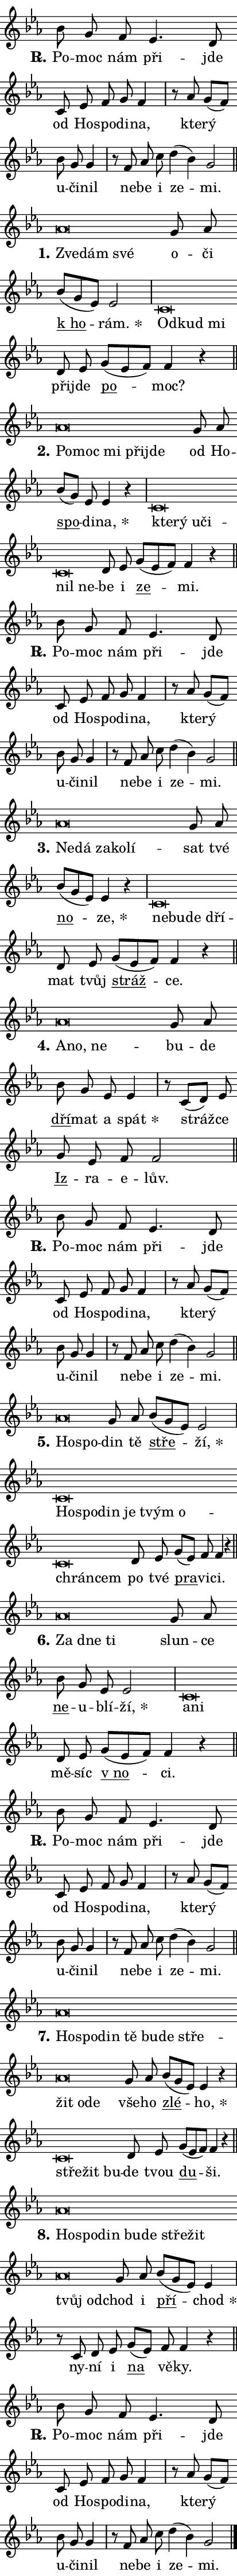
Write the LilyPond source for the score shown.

\version "2.22.1"
\header { tagline = "" }
\paper {
  indent = 0\cm
  top-margin = 0\cm
  right-margin = 0\cm
  bottom-margin = 0\cm
  left-margin = 0\cm
  paper-width = 7\cm
  page-breaking = #ly:one-page-breaking
  system-system-spacing.basic-distance = #11
  score-system-spacing.basic-distance = #11.3
  ragged-last = ##f
}


%% Author: Thomas Morley
%% https://lists.gnu.org/archive/html/lilypond-user/2020-05/msg00002.html
#(define (line-position grob)
"Returns position of @var[grob} in current system:
   @code{'start}, if at first time-step
   @code{'end}, if at last time-step
   @code{'middle} otherwise
"
  (let* ((col (ly:item-get-column grob))
         (ln (ly:grob-object col 'left-neighbor))
         (rn (ly:grob-object col 'right-neighbor))
         (col-to-check-left (if (ly:grob? ln) ln col))
         (col-to-check-right (if (ly:grob? rn) rn col))
         (break-dir-left
           (and
             (ly:grob-property col-to-check-left 'non-musical #f)
             (ly:item-break-dir col-to-check-left)))
         (break-dir-right
           (and
             (ly:grob-property col-to-check-right 'non-musical #f)
             (ly:item-break-dir col-to-check-right))))
        (cond ((eqv? 1 break-dir-left) 'start)
              ((eqv? -1 break-dir-right) 'end)
              (else 'middle))))

#(define (tranparent-at-line-position vctor)
  (lambda (grob)
  "Relying on @code{line-position} select the relevant enry from @var{vctor}.
Used to determine transparency,"
    (case (line-position grob)
      ((end) (not (vector-ref vctor 0)))
      ((middle) (not (vector-ref vctor 1)))
      ((start) (not (vector-ref vctor 2))))))

noteHeadBreakVisibility =
#(define-music-function (break-visibility)(vector?)
"Makes @code{NoteHead}s transparent relying on @var{break-visibility}"
#{
  \override NoteHead.transparent =
    #(tranparent-at-line-position break-visibility)
#})

#(define delete-ledgers-for-transparent-note-heads
  (lambda (grob)
    "Reads whether a @code{NoteHead} is transparent.
If so this @code{NoteHead} is removed from @code{'note-heads} from
@var{grob}, which is supposed to be @code{LedgerLineSpanner}.
As a result ledgers are not printed for this @code{NoteHead}"
    (let* ((nhds-array (ly:grob-object grob 'note-heads))
           (nhds-list
             (if (ly:grob-array? nhds-array)
                 (ly:grob-array->list nhds-array)
                 '()))
           ;; Relies on the transparent-property being done before
           ;; Staff.LedgerLineSpanner.after-line-breaking is executed.
           ;; This is fragile ...
           (to-keep
             (remove
               (lambda (nhd)
                 (ly:grob-property nhd 'transparent #f))
               nhds-list)))
      ;; TODO find a better method to iterate over grob-arrays, similiar
      ;; to filter/remove etc for lists
      ;; For now rebuilt from scratch
      (set! (ly:grob-object grob 'note-heads)  '())
      (for-each
        (lambda (nhd)
          (ly:pointer-group-interface::add-grob grob 'note-heads nhd))
        to-keep))))

hideNotes = {
  \noteHeadBreakVisibility #begin-of-line-visible
}
unHideNotes = {
  \noteHeadBreakVisibility #all-visible
}

% work-around for resetting accidentals
% https://lilypond.org/doc/v2.23/Documentation/notation/displaying-rhythms#unmetered-music
cadenzaMeasure = {
  \cadenzaOff
  \partial 1024 s1024
  \cadenzaOn
}

#(define-markup-command (accent layout props text) (markup?)
  "Underline accented syllable"
  (interpret-markup layout props
    #{\markup \override #'(offset . 4.3) \underline { #text }#}))

responsum = \markup \concat {
  "R" \hspace #-1.05 \path #0.1 #'((moveto 0 0.07) (lineto 0.9 0.8)) \hspace #0.05 "."
}

\layout {
    \context {
        \Staff
        \remove "Time_signature_engraver"
        \override LedgerLineSpanner.after-line-breaking = #delete-ledgers-for-transparent-note-heads
    }
    \context {
        \Voice {
            \override NoteHead.output-attributes = #'((class . "notehead"))
            \override Hairpin.height = #0.55
        }
    }
    \context {
        \Lyrics {
            \override StanzaNumber.output-attributes = #'((class . "stanzanumber"))
            \override LyricSpace.minimum-distance = #0.9
            \override LyricText.font-name = #"TeX Gyre Schola"
            \override LyricText.font-size = 1
            \override StanzaNumber.font-name = #"TeX Gyre Schola Bold"
            \override StanzaNumber.font-size = 1
        }
    }
}

% magnetic-lyrics.ily
%
%   written by
%     Jean Abou Samra <jean@abou-samra.fr>
%     Werner Lemberg <wl@gnu.org>
%
%   adapted by
%     Jiri Hon <jiri.hon@gmail.com>
%
% Version 2022-Apr-15

% https://www.mail-archive.com/lilypond-user@gnu.org/msg149350.html

#(define (Left_hyphen_pointer_engraver context)
   "Collect syllable-hyphen-syllable occurrences in lyrics and store
them in properties.  This engraver only looks to the left.  For
example, if the lyrics input is @code{foo -- bar}, it does the
following.

@itemize @bullet
@item
Set the @code{text} property of the @code{LyricHyphen} grob between
@q{foo} and @q{bar} to @code{foo}.

@item
Set the @code{left-hyphen} property of the @code{LyricText} grob with
text @q{foo} to the @code{LyricHyphen} grob between @q{foo} and
@q{bar}.
@end itemize

Use this auxiliary engraver in combination with the
@code{lyric-@/text::@/apply-@/magnetic-@/offset!} hook."
   (let ((hyphen #f)
         (text #f))
     (make-engraver
      (acknowledgers
       ((lyric-syllable-interface engraver grob source-engraver)
        (set! text grob)))
      (end-acknowledgers
       ((lyric-hyphen-interface engraver grob source-engraver)
        ;(when (not (grob::has-interface grob 'lyric-space-interface))
          (set! hyphen grob)));)
      ((stop-translation-timestep engraver)
       (when (and text hyphen)
         (ly:grob-set-object! text 'left-hyphen hyphen))
       (set! text #f)
       (set! hyphen #f)))))

#(define (lyric-text::apply-magnetic-offset! grob)
   "If the space between two syllables is less than the value in
property @code{LyricText@/.details@/.squash-threshold}, move the right
syllable to the left so that it gets concatenated with the left
syllable.

Use this function as a hook for
@code{LyricText@/.after-@/line-@/breaking} if the
@code{Left_@/hyphen_@/pointer_@/engraver} is active."
   (let ((hyphen (ly:grob-object grob 'left-hyphen #f)))
     (when hyphen
       (let ((left-text (ly:spanner-bound hyphen LEFT)))
         (when (grob::has-interface left-text 'lyric-syllable-interface)
           (let* ((common (ly:grob-common-refpoint grob left-text X))
                  (this-x-ext (ly:grob-extent grob common X))
                  (left-x-ext
                   (begin
                     ;; Trigger magnetism for left-text.
                     (ly:grob-property left-text 'after-line-breaking)
                     (ly:grob-extent left-text common X)))
                  ;; `delta` is the gap width between two syllables.
                  (delta (- (interval-start this-x-ext)
                            (interval-end left-x-ext)))
                  (details (ly:grob-property grob 'details))
                  (threshold (assoc-get 'squash-threshold details 0.2)))
             (when (< delta threshold)
               (let* (;; We have to manipulate the input text so that
                      ;; ligatures crossing syllable boundaries are not
                      ;; disabled.  For languages based on the Latin
                      ;; script this is essentially a beautification.
                      ;; However, for non-Western scripts it can be a
                      ;; necessity.
                      (lt (ly:grob-property left-text 'text))
                      (rt (ly:grob-property grob 'text))
                      (is-space (grob::has-interface hyphen 'lyric-space-interface))
                      (space (if is-space " " ""))
                      (space-markup (grob-interpret-markup grob " "))
                      (space-size (interval-length (ly:stencil-extent space-markup X)))
                      (extra-delta (if is-space space-size 0))
                      ;; Append new syllable.
                      (ltrt-space (if (and (string? lt) (string? rt))
                                (string-append lt space rt)
                                (make-concat-markup (list lt space rt))))
                      ;; Right-align `ltrt` to the right side.
                      (ltrt-space-markup (grob-interpret-markup
                               grob
                               (make-translate-markup
                                (cons (interval-length this-x-ext) 0)
                                (make-right-align-markup ltrt-space)))))
                 (begin
                   ;; Don't print `left-text`.
                   (ly:grob-set-property! left-text 'stencil #f)
                   ;; Set text and stencil (which holds all collected
                   ;; syllables so far) and shift it to the left.
                   (ly:grob-set-property! grob 'text ltrt-space)
                   (ly:grob-set-property! grob 'stencil ltrt-space-markup)
                   (ly:grob-translate-axis! grob (- (- delta extra-delta)) X))))))))))


#(define (lyric-hyphen::displace-bounds-first grob)
   ;; Make very sure this callback isn't triggered too early.
   (let ((left (ly:spanner-bound grob LEFT))
         (right (ly:spanner-bound grob RIGHT)))
     (ly:grob-property left 'after-line-breaking)
     (ly:grob-property right 'after-line-breaking)
     (ly:lyric-hyphen::print grob)))

squashThreshold = #0.4

\layout {
  \context {
    \Lyrics
    \consists #Left_hyphen_pointer_engraver
    \override LyricText.after-line-breaking =
      #lyric-text::apply-magnetic-offset!
    \override LyricHyphen.stencil = #lyric-hyphen::displace-bounds-first
    \override LyricText.details.squash-threshold = \squashThreshold
    \override LyricHyphen.minimum-distance = 0
    \override LyricHyphen.minimum-length = \squashThreshold
  }
}

squash = \override LyricText.details.squash-threshold = 9999
unSquash = \override LyricText.details.squash-threshold = \squashThreshold

left = \override LyricText.self-alignment-X = #LEFT
unLeft = \revert LyricText.self-alignment-X

starOffset = #(lambda (grob) 
                (let ((x_offset (ly:self-alignment-interface::aligned-on-x-parent grob)))
                  (if (= x_offset 0) 0 (+ x_offset 1.2))))

star = #(define-music-function (syllable)(string?)
"Append star separator at the end of a syllable"
#{
  \once \override LyricText.X-offset = #starOffset
  \lyricmode { \markup {
    #syllable
    \override #'((font-name . "TeX Gyre Schola Bold")) \hspace #0.2 \lower #0.65 \larger "*"
  } }
#})

starAccent = #(define-music-function (syllable)(string?)
"Append star separator at the end of a syllable and make accent"
#{
  \once \override LyricText.X-offset = #starOffset
  \lyricmode { \markup {
    \accent #syllable
    \override #'((font-name . "TeX Gyre Schola Bold")) \hspace #0.2 \lower #0.65 \larger "*"
  } }
#})

breath = #(define-music-function (syllable)(string?)
"Append breathing indicator at the end of a syllable"
#{
  \lyricmode { \markup { #syllable "+" } }
#})

optionalBreath = #(define-music-function (syllable)(string?)
"Append optional breathing indicator at the end of a syllable"
#{
  \lyricmode { \markup { #syllable "(+)" } }
#})


\score {
    <<
        \new Voice = "melody" { \cadenzaOn \key es \major \relative { bes'8 g f es4. d8 \bar "" c es f g f4 \cadenzaMeasure \bar "|" r8 as g[( f)] \bar "" bes8 g g4 \cadenzaMeasure \bar "|" r8 f as c \bar "" d4( bes) g2 \cadenzaMeasure \bar "||" \break } }
        \new Lyrics \lyricsto "melody" { \lyricmode { \set stanza = \responsum
Po -- moc nám při -- jde od Ho -- spo -- di -- na, kte -- rý u -- či -- nil ne -- be i ze -- mi. } }
    >>
    \layout {}
}

\score {
    <<
        \new Voice = "melody" { \cadenzaOn \key es \major \relative { as'\breve*1/16 \hideNotes \breve*1/16 \breve*1/16 \bar "" \unHideNotes g8 as \bar "" bes[( g es)] es2 \cadenzaMeasure \bar "|" c\breve*1/16 \hideNotes \breve*1/16 \breve*1/16 \bar "" \unHideNotes d8 es \bar "" g[( es f)] f4 r \cadenzaMeasure \bar "||" \break } }
        \new Lyrics \lyricsto "melody" { \lyricmode { \set stanza = "1."
\left Zve -- \squash dám své \unLeft \unSquash o -- či \markup \accent "k ho" -- \star rám. \left Od -- \squash kud mi \unLeft \unSquash při -- jde \markup \accent po -- moc? } }
    >>
    \layout {}
}

\score {
    <<
        \new Voice = "melody" { \cadenzaOn \key es \major \relative { as'\breve*1/16 \hideNotes \breve*1/16 \bar "" \breve*1/16 \bar "" \breve*1/16 \breve*1/16 \bar "" \unHideNotes g8 as \bar "" bes[( g)] es es4 r \cadenzaMeasure \bar "|" c\breve*1/16 \hideNotes \breve*1/16 \bar "" \breve*1/16 \bar "" \breve*1/16 \bar "" \breve*1/16 \breve*1/16 \bar "" \unHideNotes d8 es \bar "" g[( es f)] f4 r \cadenzaMeasure \bar "||" \break } }
        \new Lyrics \lyricsto "melody" { \lyricmode { \set stanza = "2."
\left Po -- \squash moc mi při -- jde \unLeft \unSquash od Ho -- \markup \accent spo -- di -- \star na, \left kte -- \squash rý u -- či -- nil ne -- \unLeft \unSquash be i \markup \accent ze -- mi. } }
    >>
    \layout {}
}

\score {
    <<
        \new Voice = "melody" { \cadenzaOn \key es \major \relative { bes'8 g f es4. d8 \bar "" c es f g f4 \cadenzaMeasure \bar "|" r8 as g[( f)] \bar "" bes8 g g4 \cadenzaMeasure \bar "|" r8 f as c \bar "" d4( bes) g2 \cadenzaMeasure \bar "||" \break } }
        \new Lyrics \lyricsto "melody" { \lyricmode { \set stanza = \responsum
Po -- moc nám při -- jde od Ho -- spo -- di -- na, kte -- rý u -- či -- nil ne -- be i ze -- mi. } }
    >>
    \layout {}
}

\score {
    <<
        \new Voice = "melody" { \cadenzaOn \key es \major \relative { as'\breve*1/16 \hideNotes \breve*1/16 \bar "" \breve*1/16 \bar "" \breve*1/16 \breve*1/16 \bar "" \unHideNotes g8 as \bar "" bes[( g es)] es4 r \cadenzaMeasure \bar "|" c\breve*1/16 \hideNotes \breve*1/16 \bar "" \breve*1/16 \breve*1/16 \bar "" \unHideNotes d8 es \bar "" g[( es f)] f4 r \cadenzaMeasure \bar "||" \break } }
        \new Lyrics \lyricsto "melody" { \lyricmode { \set stanza = "3."
\left Ne -- \squash dá za -- ko -- lí -- \unLeft \unSquash sat tvé \markup \accent no -- \star ze, \left ne -- \squash bu -- de dří -- \unLeft \unSquash mat tvůj \markup \accent stráž -- ce. } }
    >>
    \layout {}
}

\score {
    <<
        \new Voice = "melody" { \cadenzaOn \key es \major \relative { as'\breve*1/16 \hideNotes \breve*1/16 \breve*1/16 \bar "" \unHideNotes g8 as \bar "" bes g es es4 \cadenzaMeasure \bar "|" r8 c8[( d8)] es \bar "" g es f f2 \cadenzaMeasure \bar "||" \break } }
        \new Lyrics \lyricsto "melody" { \lyricmode { \set stanza = "4."
\left A -- \squash no, ne -- \unLeft \unSquash bu -- de \markup \accent dří -- mat a \star spát stráž -- ce \markup \accent Iz -- ra -- e -- lův. } }
    >>
    \layout {}
}

\score {
    <<
        \new Voice = "melody" { \cadenzaOn \key es \major \relative { bes'8 g f es4. d8 \bar "" c es f g f4 \cadenzaMeasure \bar "|" r8 as g[( f)] \bar "" bes8 g g4 \cadenzaMeasure \bar "|" r8 f as c \bar "" d4( bes) g2 \cadenzaMeasure \bar "||" \break } }
        \new Lyrics \lyricsto "melody" { \lyricmode { \set stanza = \responsum
Po -- moc nám při -- jde od Ho -- spo -- di -- na, kte -- rý u -- či -- nil ne -- be i ze -- mi. } }
    >>
    \layout {}
}

\score {
    <<
        \new Voice = "melody" { \cadenzaOn \key es \major \relative { as'\breve*1/16 \hideNotes \breve*1/16 \bar "" \unHideNotes g8 as \bar "" bes[( g es)] es2 \cadenzaMeasure \bar "|" c\breve*1/16 \hideNotes \breve*1/16 \bar "" \breve*1/16 \bar "" \breve*1/16 \bar "" \breve*1/16 \bar "" \breve*1/16 \bar "" \breve*1/16 \breve*1/16 \bar "" \unHideNotes d8 es \bar "" g[( es)] f f4 r \cadenzaMeasure \bar "||" \break } }
        \new Lyrics \lyricsto "melody" { \lyricmode { \set stanza = "5."
\left Ho -- \squash spo -- \unLeft \unSquash din tě \markup \accent stře -- \star ží, \left Ho -- \squash spo -- din je tvým o -- chrán -- cem \unLeft \unSquash po tvé \markup \accent pra -- vi -- ci. } }
    >>
    \layout {}
}

\score {
    <<
        \new Voice = "melody" { \cadenzaOn \key es \major \relative { as'\breve*1/16 \hideNotes \breve*1/16 \breve*1/16 \bar "" \unHideNotes g8 as \bar "" bes g es es2 \cadenzaMeasure \bar "|" c\breve*1/16 \hideNotes \breve*1/16 \bar "" \unHideNotes d8 es \bar "" g[( es f)] f4 r \cadenzaMeasure \bar "||" \break } }
        \new Lyrics \lyricsto "melody" { \lyricmode { \set stanza = "6."
\left Za \squash dne ti \unLeft \unSquash slun -- ce \markup \accent ne -- u -- blí -- \star ží, \left a -- \squash ni \unLeft \unSquash mě -- síc \markup \accent "v no" -- ci. } }
    >>
    \layout {}
}

\score {
    <<
        \new Voice = "melody" { \cadenzaOn \key es \major \relative { bes'8 g f es4. d8 \bar "" c es f g f4 \cadenzaMeasure \bar "|" r8 as g[( f)] \bar "" bes8 g g4 \cadenzaMeasure \bar "|" r8 f as c \bar "" d4( bes) g2 \cadenzaMeasure \bar "||" \break } }
        \new Lyrics \lyricsto "melody" { \lyricmode { \set stanza = \responsum
Po -- moc nám při -- jde od Ho -- spo -- di -- na, kte -- rý u -- či -- nil ne -- be i ze -- mi. } }
    >>
    \layout {}
}

\score {
    <<
        \new Voice = "melody" { \cadenzaOn \key es \major \relative { as'\breve*1/16 \hideNotes \breve*1/16 \bar "" \breve*1/16 \bar "" \breve*1/16 \bar "" \breve*1/16 \bar "" \breve*1/16 \bar "" \breve*1/16 \bar "" \breve*1/16 \bar "" \breve*1/16 \breve*1/16 \bar "" \unHideNotes g8 as \bar "" bes[( g es)] es4 r \cadenzaMeasure \bar "|" c\breve*1/16 \hideNotes \breve*1/16 \breve*1/16 \bar "" \unHideNotes d8 es \bar "" g[( es f)] f4 r \cadenzaMeasure \bar "||" \break } }
        \new Lyrics \lyricsto "melody" { \lyricmode { \set stanza = "7."
\left Ho -- \squash spo -- din tě bu -- de stře -- žit o -- de \unLeft \unSquash vše -- ho \markup \accent zlé -- \star ho, \left stře -- \squash žit bu -- \unLeft \unSquash de tvou \markup \accent du -- ši. } }
    >>
    \layout {}
}

\score {
    <<
        \new Voice = "melody" { \cadenzaOn \key es \major \relative { as'\breve*1/16 \hideNotes \breve*1/16 \bar "" \breve*1/16 \bar "" \breve*1/16 \bar "" \breve*1/16 \bar "" \breve*1/16 \bar "" \breve*1/16 \bar "" \breve*1/16 \breve*1/16 \bar "" \unHideNotes g8 as \bar "" bes[( g es)] es4 \cadenzaMeasure \bar "|" r8 c d8 es \bar "" g[( es)] f f4 r \cadenzaMeasure \bar "||" \break } }
        \new Lyrics \lyricsto "melody" { \lyricmode { \set stanza = "8."
\left Ho -- \squash spo -- din bu -- de stře -- žit tvůj od -- \unLeft \unSquash chod i \markup \accent pří -- \star chod ny -- ní i \markup \accent na vě -- ky. } }
    >>
    \layout {}
}

\score {
    <<
        \new Voice = "melody" { \cadenzaOn \key es \major \relative { bes'8 g f es4. d8 \bar "" c es f g f4 \cadenzaMeasure \bar "|" r8 as g[( f)] \bar "" bes8 g g4 \cadenzaMeasure \bar "|" r8 f as c \bar "" d4( bes) g2 \cadenzaMeasure \bar "||" \break } \bar "|." }
        \new Lyrics \lyricsto "melody" { \lyricmode { \set stanza = \responsum
Po -- moc nám při -- jde od Ho -- spo -- di -- na, kte -- rý u -- či -- nil ne -- be i ze -- mi. } }
    >>
    \layout {}
}
